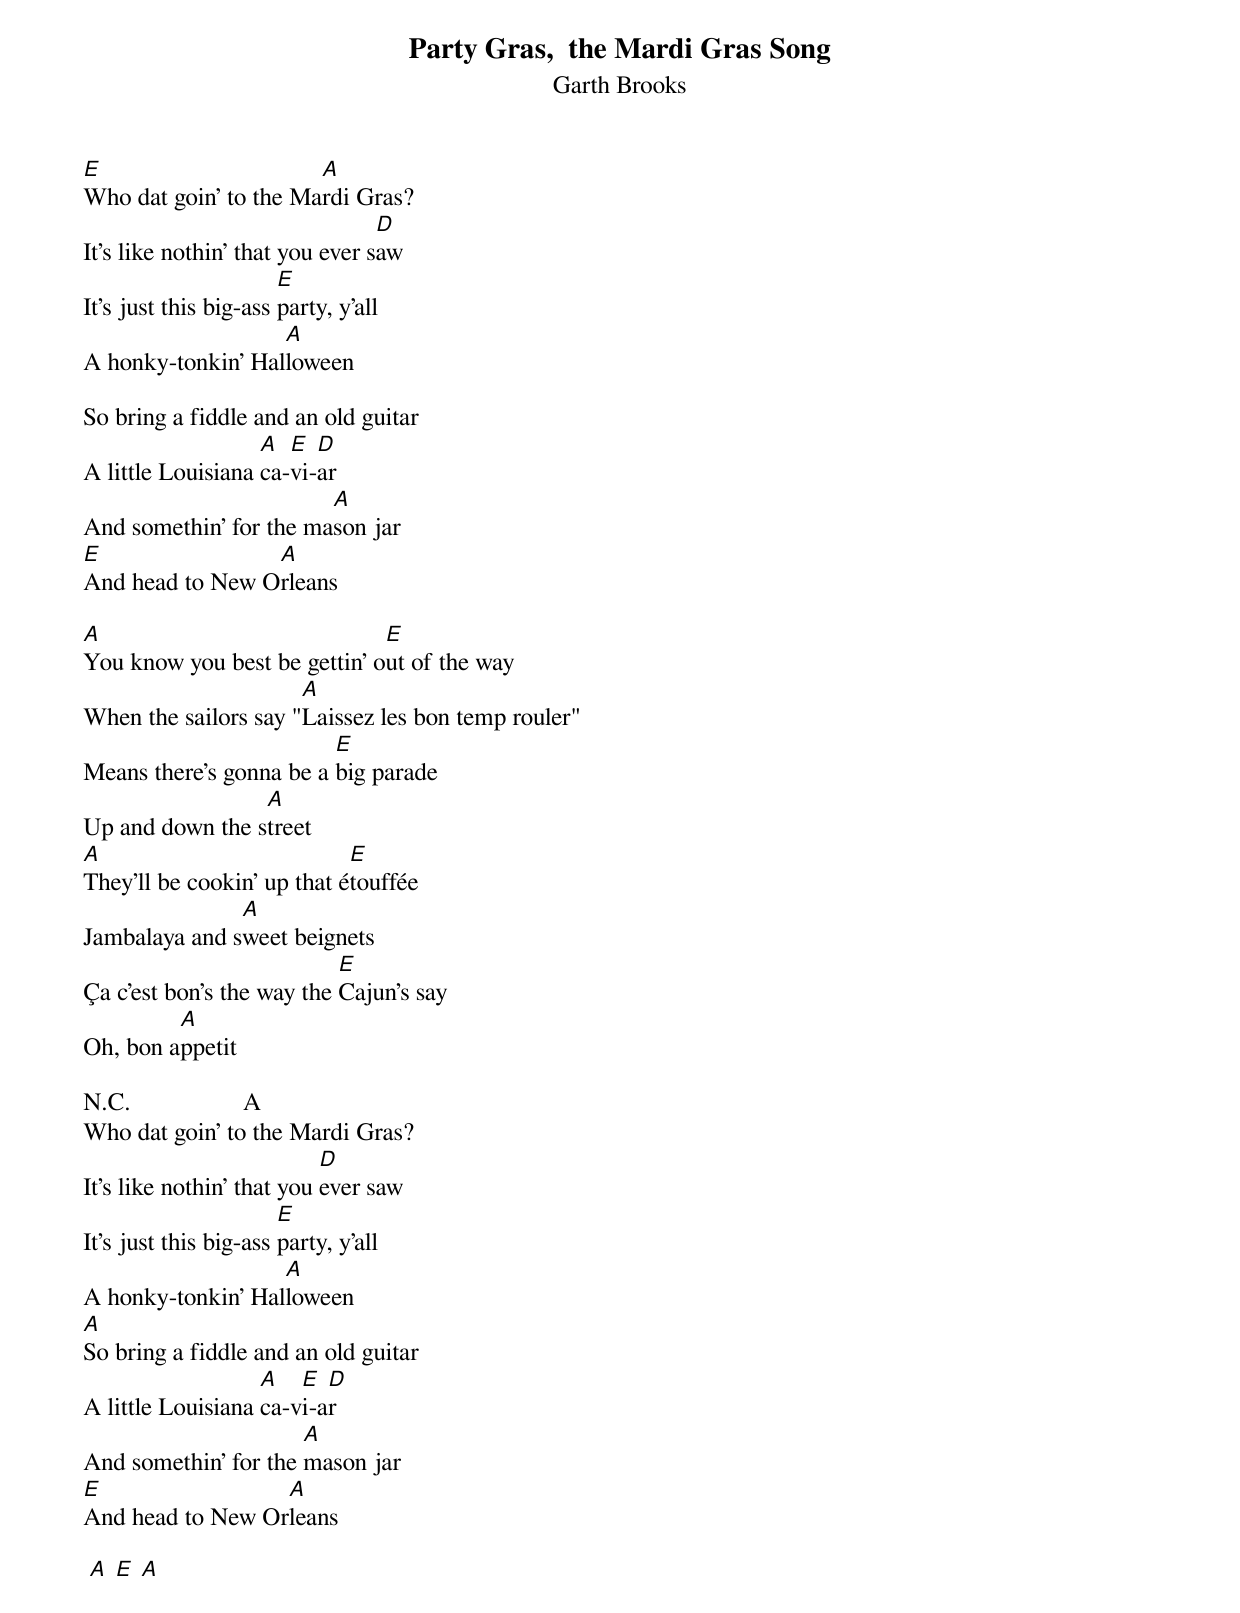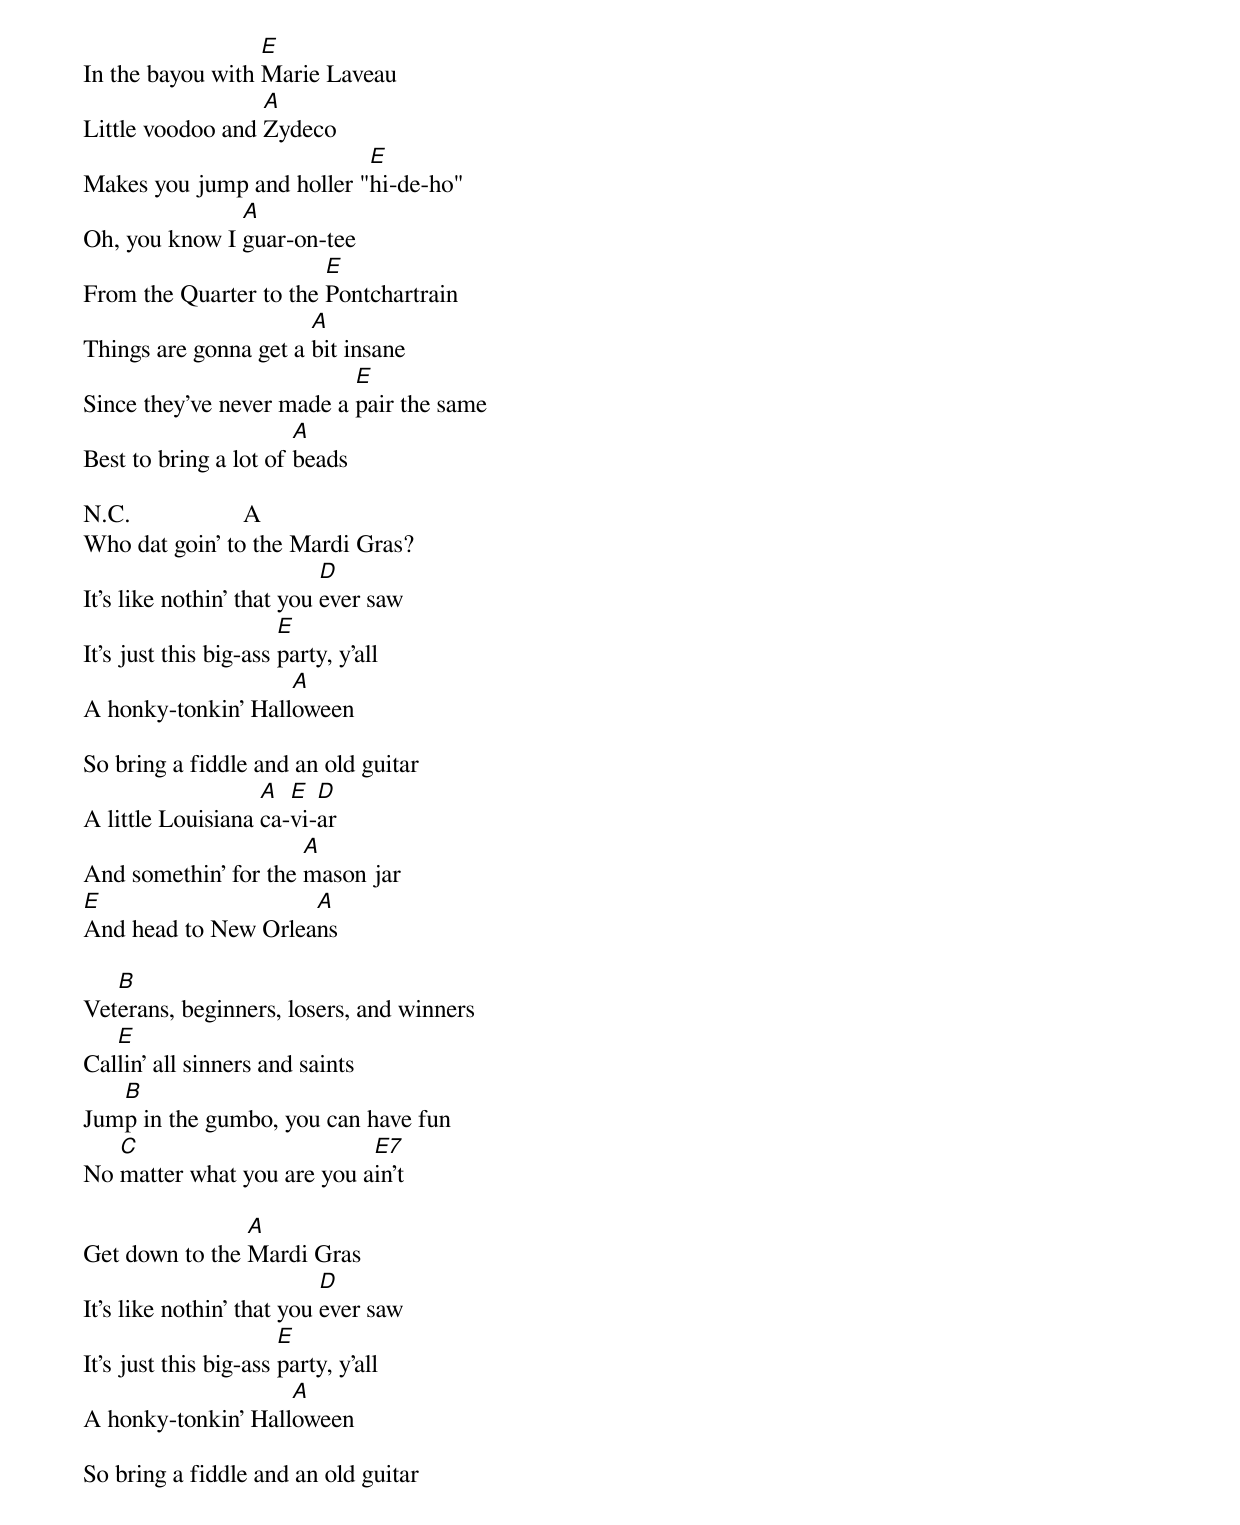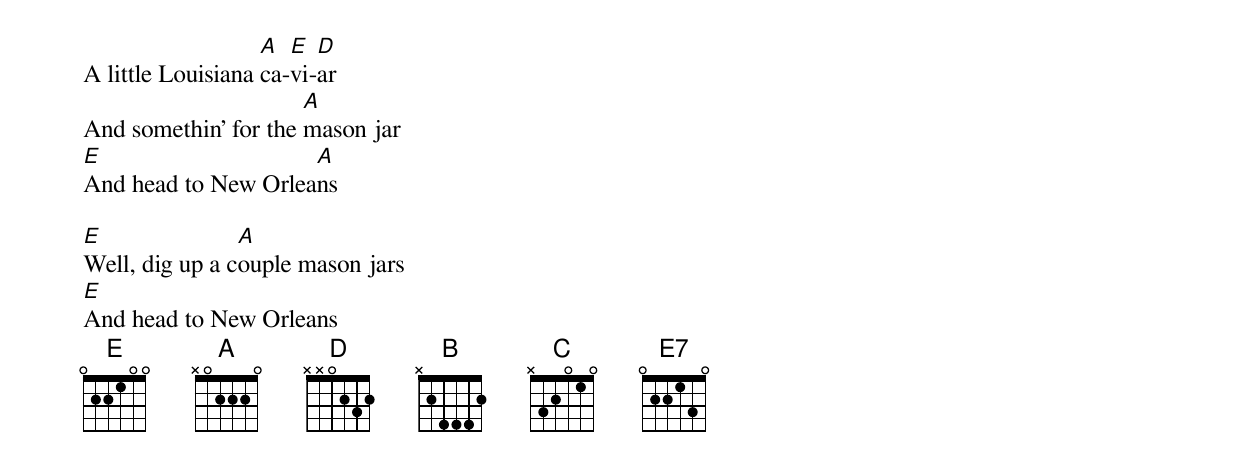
{title: Party Gras,  the Mardi Gras Song}
{subtitle: Garth Brooks}

[E]Who dat goin' to the Ma[A]rdi Gras?
It's like nothin' that you ever s[D]aw
It's just this big-ass [E]party, y'all
A honky-tonkin' Hal[A]loween

So bring a fiddle and an old guitar
A little Louisiana [A]ca-[E]vi-[D]ar
And somethin' for the ma[A]son jar
[E]And head to New O[A]rleans

[A]You know you best be gettin' o[E]ut of the way
When the sailors say "[A]Laissez les bon temp rouler"
Means there's gonna be a [E]big parade
Up and down the s[A]treet
[A]They'll be cookin' up that é[E]touffée
Jambalaya and s[A]weet beignets
Ça c'est bon's the way the [E]Cajun's say
Oh, bon a[A]ppetit

N.C.                  A
Who dat goin' to the Mardi Gras?
It's like nothin' that you [D]ever saw
It's just this big-ass [E]party, y'all
A honky-tonkin' Hal[A]loween
[A]So bring a fiddle and an old guitar
A little Louisiana [A]ca-v[E]i-a[D]r
And somеthin' for the [A]mason jar
[E]And head to New Or[A]lеans

 [A] [E] [A]

In the bayou with [E]Marie Laveau
Little voodoo and [A]Zydeco
Makes you jump and holler "[E]hi-de-ho"
Oh, you know I [A]guar-on-tee
From the Quarter to the [E]Pontchartrain
Things are gonna get a [A]bit insane
Since they've never made a [E]pair the same
Best to bring a lot of [A]beads

N.C.                  A
Who dat goin' to the Mardi Gras?
It's like nothin' that you [D]ever saw
It's just this big-ass [E]party, y'all
A honky-tonkin' Hall[A]oween

So bring a fiddle and an old guitar
A little Louisiana [A]ca-[E]vi-[D]ar
And somethin' for the [A]mason jar
[E]And head to New Orlea[A]ns

Vet[B]erans, beginners, losers, and winners
Cal[E]lin' all sinners and saints
Jum[B]p in the gumbo, you can have fun
No [C]matter what you are you a[E7]in't

Get down to the [A]Mardi Gras
It's like nothin' that you [D]ever saw
It's just this big-ass [E]party, y'all
A honky-tonkin' Hall[A]oween

So bring a fiddle and an old guitar
A little Louisiana [A]ca-[E]vi-[D]ar
And somethin' for the [A]mason jar
[E]And head to New Orlea[A]ns

[E]Well, dig up a c[A]ouple mason jars
[E]And head to New Orleans
